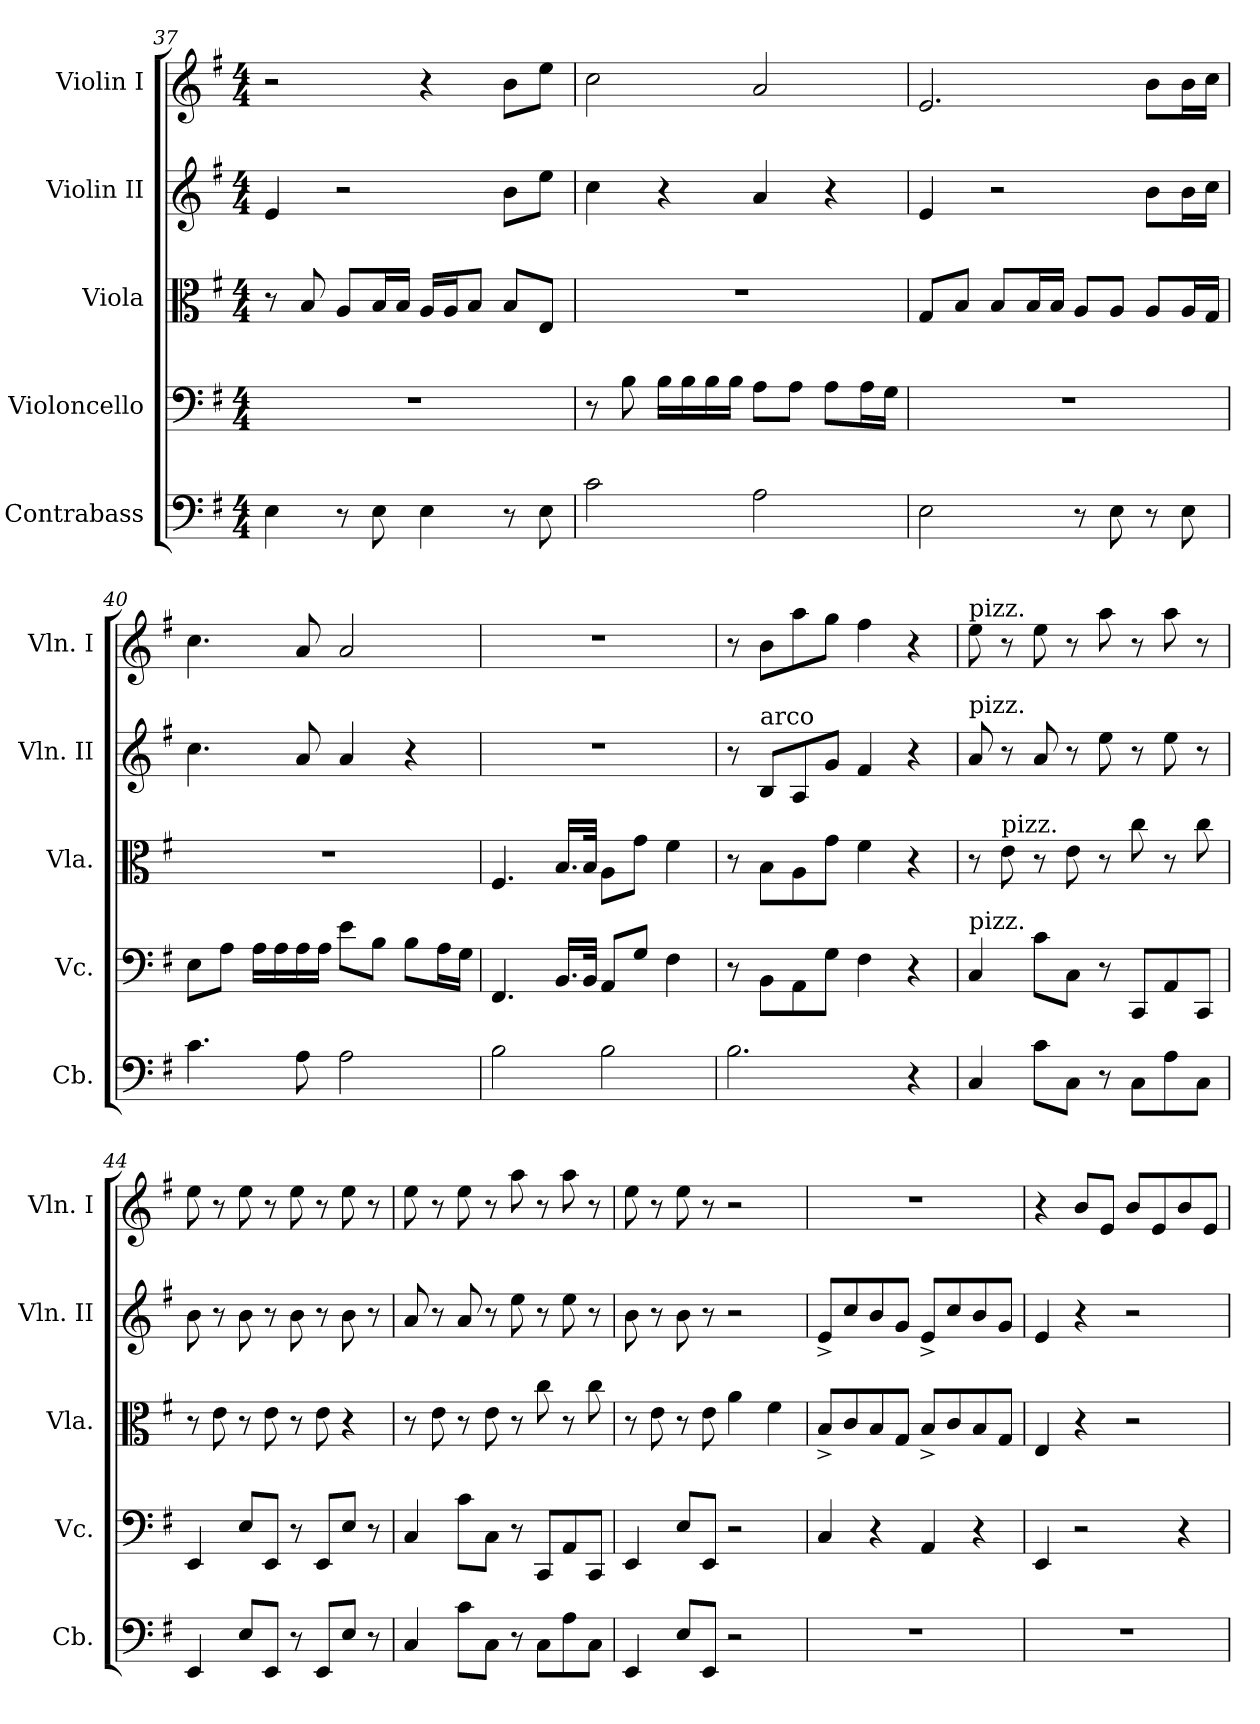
**kern	**kern	**kern	**kern	**kern
*part5	*part4	*part3	*part2	*part1
*staff5	*staff4	*staff3	*staff2	*staff1
*I"Contrabass	*I"Violoncello	*I"Viola	*I"Violin II	*I"Violin I
*I'Cb.	*I'Vc.	*I'Vla.	*I'Vln. II	*I'Vln. I
*clefF4	*clefF4	*clefC3	*clefG2	*clefG2
*ITrd7c12	*	*	*	*
*k[f#]	*k[f#]	*k[f#]	*k[f#]	*k[f#]
*M4/4	*M4/4	*M4/4	*M4/4	*M4/4
=37	=37	=37	=37	=37
4EE\	1r	8r	4e/	2r
.	.	8B/	.	.
8r	.	8A/L	2r	.
8EE\	.	16B/L	.	.
.	.	16B/JJ	.	.
4EE\	.	16A/LL	.	4r
.	.	16A/J	.	.
.	.	8B/J	.	.
8r	.	8B/L	8b\L	8b\L
8EE\	.	8E/J	8ee\J	8ee\J
!!LO:LB:g=z
=38	=38	=38	=38	=38
2C\	8r	1r	4cc\	2cc\
.	8B\	.	.	.
.	16B\LL	.	4r	.
.	16B\	.	.	.
.	16B\	.	.	.
.	16B\JJ	.	.	.
2AA\	8A\L	.	4a/	2a/
.	8A\J	.	.	.
.	8A\L	.	4r	.
.	16A\L	.	.	.
.	16G\JJ	.	.	.
=39	=39	=39	=39	=39
2EE\	1r	8G/L	4e/	2.e/
.	.	8B/J	.	.
.	.	8B/L	2r	.
.	.	16B/L	.	.
.	.	16B/JJ	.	.
8r	.	8A/L	.	.
8EE\	.	8A/J	.	.
8r	.	8A/L	8b\L	8b\L
8EE\	.	16A/L	16b\L	16b\L
.	.	16G/JJ	16cc\JJ	16cc\JJ
!!LO:PB:g=z
=40	=40	=40	=40	=40
4.C\	8E\L	1r	4.cc\	4.cc\
.	8A\J	.	.	.
.	16A\LL	.	.	.
.	16A\	.	.	.
8AA\	16A\	.	8a/	8a/
.	16A\JJ	.	.	.
2AA\	8e\L	.	4a/	2a/
.	8B\J	.	.	.
.	8B\L	.	4r	.
.	16A\L	.	.	.
.	16G\JJ	.	.	.
=41	=41	=41	=41	=41
2BB\	4.FF#/	4.F#/	1r	1r
.	16.BB/LL	16.B/LL	.	.
.	32BB/JJk	32B/JJk	.	.
2BB\	8AA/L	8A\L	.	.
.	8G/J	8g\J	.	.
.	4F#\	4f#\	.	.
=42	=42	=42	=42	=42
2.BB\	8r	8r	8r	8r
!	!	!	!LO:TX:a:t=arco	!
.	8BB\L	8B\L	8B/L	8b\L
.	8AA\	8A\	8A/	8aa\
.	8G\J	8g\J	8g/J	8gg\J
.	4F#\	4f#\	4f#/	4ff#\
4r	4r	4r	4r	4r
!!LO:LB:g=z
=43	=43	=43	=43	=43
!	!	!	!	!LO:TX:a:t=pizz.
!	!	!	!LO:TX:a:t=pizz.	!
!	!LO:TX:a:t=pizz.	!	!	!
4CC/	4C/	8r	8a/	8ee\
!	!	!LO:TX:a:t=pizz.	!	!
.	.	8e\	8r	8r
8C\L	8c\L	8r	8a/	8ee\
8CC\J	8C\J	8e\	8r	8r
8r	8r	8r	8ee\	8aa\
8CC\L	8CC/L	8cc\	8r	8r
8AA\	8AA/	8r	8ee\	8aa\
8CC\J	8CC/J	8cc\	8r	8r
=44	=44	=44	=44	=44
4EEE/	4EE/	8r	8b\	8ee\
.	.	8e\	8r	8r
8EE/L	8E/L	8r	8b\	8ee\
8EEE/J	8EE/J	8e\	8r	8r
8r	8r	8r	8b\	8ee\
8EEE/L	8EE/L	8e\	8r	8r
8EE/J	8E/J	4r	8b\	8ee\
8r	8r	.	8r	8r
=45	=45	=45	=45	=45
4CC/	4C/	8r	8a/	8ee\
.	.	8e\	8r	8r
8C\L	8c\L	8r	8a/	8ee\
8CC\J	8C\J	8e\	8r	8r
8r	8r	8r	8ee\	8aa\
8CC\L	8CC/L	8cc\	8r	8r
8AA\	8AA/	8r	8ee\	8aa\
8CC\J	8CC/J	8cc\	8r	8r
=46	=46	=46	=46	=46
4EEE/	4EE/	8r	8b\	8ee\
.	.	8e\	8r	8r
8EE/L	8E/L	8r	8b\	8ee\
8EEE/J	8EE/J	8e\	8r	8r
2r	2r	4a\	2r	2r
.	.	4f#\	.	.
!!LO:PB:g=z
=47	=47	=47	=47	=47
1r	4C/	8B^/L	8e^/L	1r
.	.	8c/	8cc/	.
.	4r	8B/	8b/	.
.	.	8G/J	8g/J	.
.	4AA/	8B^/L	8e^/L	.
.	.	8c/	8cc/	.
.	4r	8B/	8b/	.
.	.	8G/J	8g/J	.
=48	=48	=48	=48	=48
1r	4EE/	4E/	4e/	4r
.	2r	4r	4r	8b/L
.	.	.	.	8e/J
.	.	2r	2r	8b/L
.	.	.	.	8e/
.	4r	.	.	8b/
.	.	.	.	8e/J
=	=	=	=	=
*-	*-	*-	*-	*-
